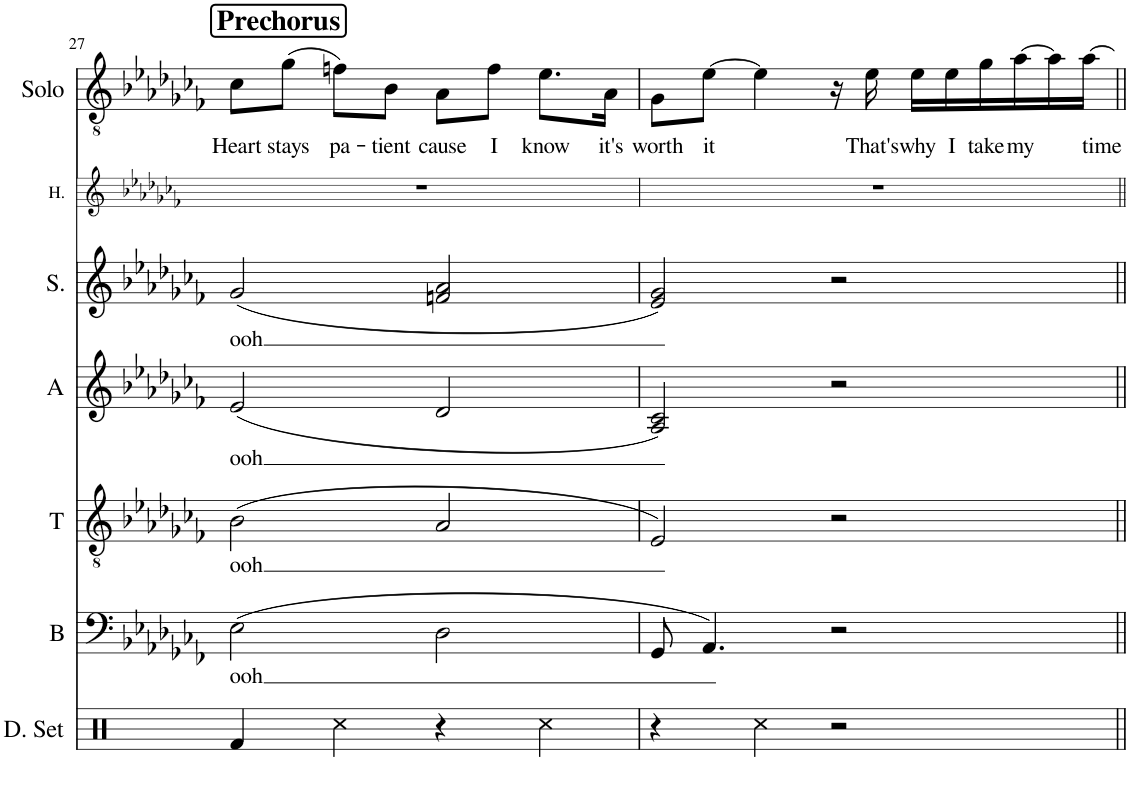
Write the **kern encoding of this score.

**kern	**kern	**text	**kern	**text	**kern	**text	**kern	**text	**kern	**kern	**text
*part7	*part6	*part6	*part5	*part5	*part4	*part4	*part3	*part3	*part2	*part1	*part1
*staff7	*staff6	*staff6	*staff5	*staff5	*staff4	*staff4	*staff3	*staff3	*staff2	*staff1	*staff1
*I"Drumset	*I"Bass	*	*I"Tenor	*	*I"Alto	*	*I"Soprano	*	*I"Harmony	*I"Solo	*
*I'D. Set	*I'B	*	*I'T	*	*I'A	*	*I'S.	*	*I'H.	*I'Solo	*
!!LO:PB:g=z
*clefX	*clefF4	*	*clefGv2	*	*clefG2	*	*clefG2	*	*clefG2	*clefGv2	*
*k[]	*k[b-e-a-d-g-c-f-]	*	*k[b-e-a-d-g-c-f-]	*	*k[b-e-a-d-g-c-f-]	*	*k[b-e-a-d-g-c-f-]	*	*k[b-e-a-d-g-c-f-]	*k[b-e-a-d-g-c-f-]	*
*M4/4	*M4/4	*	*M4/4	*	*M4/4	*	*M4/4	*	*M4/4	*M4/4	*
!!LO:REH:place=s1:a:B:cj:fs=14:t=Prechorus
=27	=27	=27	=27	=27	=27	=27	=27	=27	=27	=27	=27
!	!	!LO:LY:b	!	!LO:LY:b	!	!LO:LY:b	!	!LO:LY:b	!	!	!LO:LY:b
4Rf/	(2E-\	ooh	(2B-\	ooh	(2e-/	ooh	(2g-/	ooh	1r	8c-\L	Heart
!	!	!	!	!	!	!	!	!	!	!	!LO:LY:b
.	.	.	.	.	.	.	.	.	.	(>8g-\J	stays
!	!	!	!	!	!	!	!	!	!	!	!LO:LY:b
4Rcc\	.	.	.	.	.	.	.	.	.	8fn\L)	pa-
!	!	!	!	!	!	!	!	!	!	!	!LO:LY:b
.	.	.	.	.	.	.	.	.	.	8B-\J	-tient
!	!	!	!	!	!	!	!	!	!	!	!LO:LY:b
4r	2D-\	.	2A-/	.	2d-/	.	2fn/ 2a-/	.	.	8A-\L	cause
!	!	!	!	!	!	!	!	!	!	!	!LO:LY:b
.	.	.	.	.	.	.	.	.	.	8f\J	I
!	!	!	!	!	!	!	!	!	!	!	!LO:LY:b
4Rcc\	.	.	.	.	.	.	.	.	.	8.e-\L	know
!	!	!	!	!	!	!	!	!	!	!	!LO:LY:b
.	.	.	.	.	.	.	.	.	.	16A-\Jk	it's
=28	=28	=28	=28	=28	=28	=28	=28	=28	=28	=28	=28
!	!	!	!	!	!	!	!	!	!	!	!LO:LY:b
4r	8GG-/	.	2E-/)	.	2A-/ 2c-/)	.	2e-/ 2g-/)	.	1r	8G-\L	worth
!	!	!	!	!	!	!	!	!	!	!	!LO:LY:b
.	4.AA-/)	.	.	.	.	.	.	.	.	[8e-\J	it
4Rcc\	.	.	.	.	.	.	.	.	.	4e-\]	.
2r	2r	.	2r	.	2r	.	2r	.	.	16r	.
!	!	!	!	!	!	!	!	!	!	!	!LO:LY:b
.	.	.	.	.	.	.	.	.	.	16e-\	That's
!	!	!	!	!	!	!	!	!	!	!	!LO:LY:b
.	.	.	.	.	.	.	.	.	.	16e-\LL	why
!	!	!	!	!	!	!	!	!	!	!	!LO:LY:b
.	.	.	.	.	.	.	.	.	.	16e-\	I
!	!	!	!	!	!	!	!	!	!	!	!LO:LY:b
.	.	.	.	.	.	.	.	.	.	16g-\	take
!	!	!	!	!	!	!	!	!	!	!	!LO:LY:b
.	.	.	.	.	.	.	.	.	.	[16a-\	my
.	.	.	.	.	.	.	.	.	.	16a-\]	.
!	!	!	!	!	!	!	!	!	!	!	!LO:LY:b
.	.	.	.	.	.	.	.	.	.	[16a-\JJ	time
=||	=||	=||	=||	=||	=||	=||	=||	=||	=||	=||	=||
*-	*-	*-	*-	*-	*-	*-	*-	*-	*-	*-	*-
